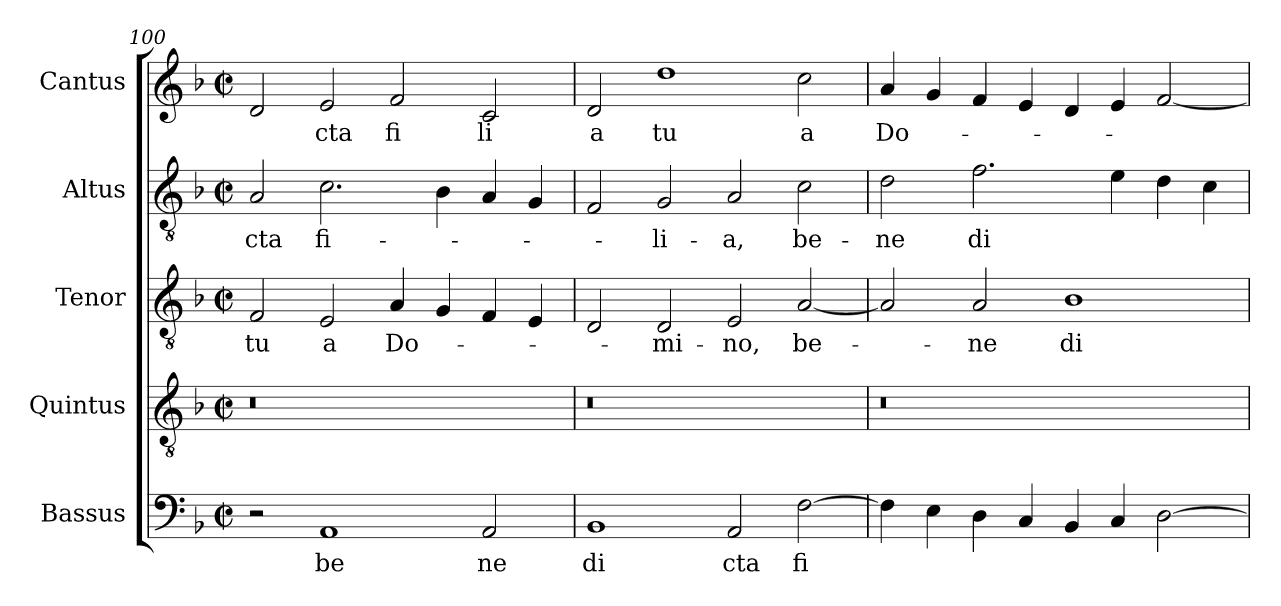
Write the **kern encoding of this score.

**kern	**text	**kern	**kern	**text	**kern	**text	**kern	**text
*part5	*part5	*part4	*part3	*part3	*part2	*part2	*part1	*part1
*staff5	*staff5	*staff4	*staff3	*staff3	*staff2	*staff2	*staff1	*staff1
*I"Bassus	*	*I"Quintus	*I"Tenor	*	*I"Altus	*	*I"Cantus	*
*clefF4	*	*clefGv2	*clefGv2	*	*clefGv2	*	*clefG2	*
*k[b-]	*	*k[b-]	*k[b-]	*	*k[b-]	*	*k[b-]	*
*F:	*	*F:	*F:	*	*F:	*	*F:	*
*M2/2	*	*M2/2	*M2/2	*	*M2/2	*	*M2/2	*
*met(c|)	*	*met(c|)	*met(c|)	*	*met(c|)	*	*met(c|)	*
=100	=100	=100	=100	=100	=100	=100	=100	=100
!	!	!	!	!LO:LY:b:cj	!	!LO:LY:b:cj	!	!
2r	.	0r	2F/	tu	2A/	-cta	2d/	.
!	!LO:LY:b:cj	!	!	!LO:LY:b:cj	!	!LO:LY:b:cj	!	!LO:LY:b:cj
1AA	be	.	2E/	a	2.c\	fi-	2e/	cta
!	!	!	!	!LO:LY:b	!	!	!	!LO:LY:b:cj
.	.	.	4A/	Do-	.	.	2f/	fi
.	.	.	4G/	.	4B-\	.	.	.
!	!LO:LY:b:cj	!	!	!	!	!	!	!LO:LY:b:cj
2AA/	ne	.	4F/	.	4A/	.	2c/	li
.	.	.	4E/	.	4G/	.	.	.
=101	=101	=101	=101	=101	=101	=101	=101	=101
!	!LO:LY:b:cj	!	!	!	!	!	!	!LO:LY:b:cj
1BB-	di	0r	2D/	.	2F/	.	2d/	a
!	!	!	!	!LO:LY:b:cj	!	!LO:LY:b:cj	!	!LO:LY:b:cj
.	.	.	2D/	-mi-	2G/	-li-	1dd	tu
!	!LO:LY:b:cj	!	!	!LO:LY:b:cj	!	!LO:LY:b:cj	!	!
2AA/	cta	.	2E/	-no,	2A/	-a,	.	.
!	!LO:LY:b:cj	!	!	!LO:LY:b:cj	!	!LO:LY:b:cj	!	!LO:LY:b:cj
[>2F\	fi	.	[>2A/	be-	2c\	be-	2cc\	a
!!LO:LB:g=z
=102	=102	=102	=102	=102	=102	=102	=102	=102
!	!	!	!	!	!	!LO:LY:b:cj	!	!LO:LY:b
4F\]	.	0r	2A/]	.	2d\	-ne	4a/	Do-
4E\	.	.	.	.	.	.	4g/	.
!	!	!	!	!LO:LY:b:cj	!	!LO:LY:b:cj	!	!
4D\	.	.	2A/	-ne	2.f\	di	4f/	.
4C/	.	.	.	.	.	.	4e/	.
!	!	!	!	!LO:LY:b:cj	!	!	!	!
4BB-/	.	.	1B-	di	.	.	4d/	.
4C/	.	.	.	.	4e\	.	4e/	.
[>2D\	.	.	.	.	4d\	.	[<2f/	.
.	.	.	.	.	4c\	.	.	.
=	=	=	=	=	=	=	=	=
*-	*-	*-	*-	*-	*-	*-	*-	*-
